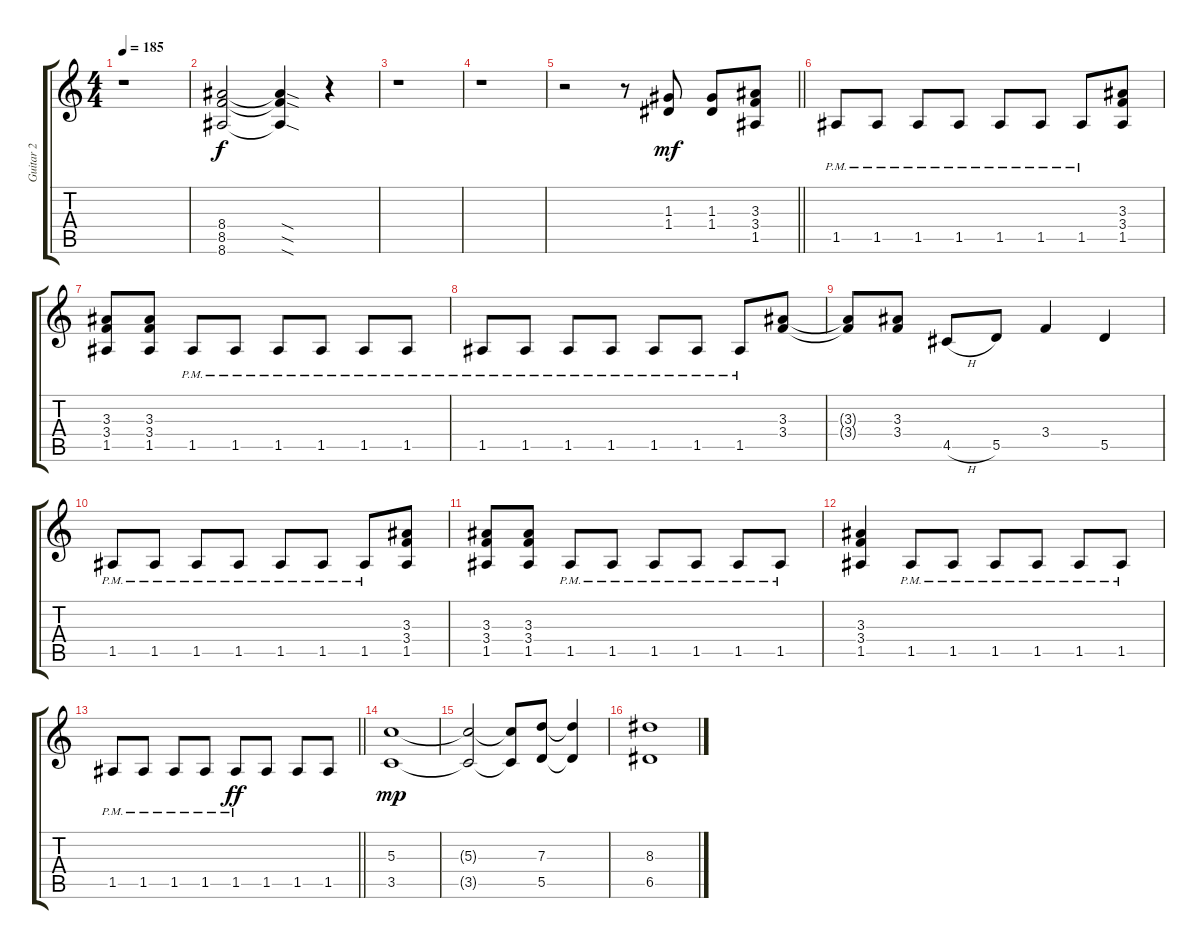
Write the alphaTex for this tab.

\track ("Guitar 2" "Guitar 2") {instrument overdrivenguitar}
\staff {score tabs}
\tuning (E4 B3 G3 D3 A2 D2) {hide}
\ts (4 4)
\tempo 185
\clef g2
\ks c
r.1{dy f} |
(8.4 8.5 8.6).2 (8.4{sod t} 8.5{sod t} 8.6{sod t}).4 r.4 |
r.1 |
r.1 |
\barLineRight lightlight
r.2 r.8 (1.3 1.4).8{dy mf} (1.3 1.4).8 (3.3 3.4 1.5).8 |
1.5{pm}.8 1.5{pm}.8 1.5{pm}.8 1.5{pm}.8 1.5{pm}.8 1.5{pm}.8 1.5{pm}.8 (3.3 3.4 1.5).8 |
(3.3 3.4 1.5).8 (3.3 3.4 1.5).8 1.5{pm}.8 1.5{pm}.8 1.5{pm}.8 1.5{pm}.8 1.5{pm}.8 1.5{pm}.8 |
1.5{pm}.8 1.5{pm}.8 1.5{pm}.8 1.5{pm}.8 1.5{pm}.8 1.5{pm}.8 1.5{pm}.8 (3.3 3.4).8 |
(3.3{t} 3.4{t}).8 (3.3 3.4).8 4.5{h}.8 5.5.8 3.4.4 5.5.4 |
1.5{pm}.8 1.5{pm}.8 1.5{pm}.8 1.5{pm}.8 1.5{pm}.8 1.5{pm}.8 1.5{pm}.8 (3.3 3.4 1.5).8 |
(3.3 3.4 1.5).8 (3.3 3.4 1.5).8 1.5{pm}.8 1.5{pm}.8 1.5{pm}.8 1.5{pm}.8 1.5{pm}.8 1.5{pm}.8 |
(3.3 3.4 1.5).4 1.5{pm}.8 1.5{pm}.8 1.5{pm}.8 1.5{pm}.8 1.5{pm}.8 1.5{pm}.8 |
\barLineRight lightlight
1.5{pm}.8 1.5{pm}.8 1.5{pm}.8 1.5{pm}.8 1.5{pm}.8{dy ff} 1.5.8 1.5.8 1.5.8 |
(5.3 3.5).1{dy mp} |
(5.3{t} 3.5{t}).2 (5.3{t} 3.5{t}).8 (7.3 5.5).8 (7.3{t} 5.5{t}).4 |
(8.3 6.5).1
